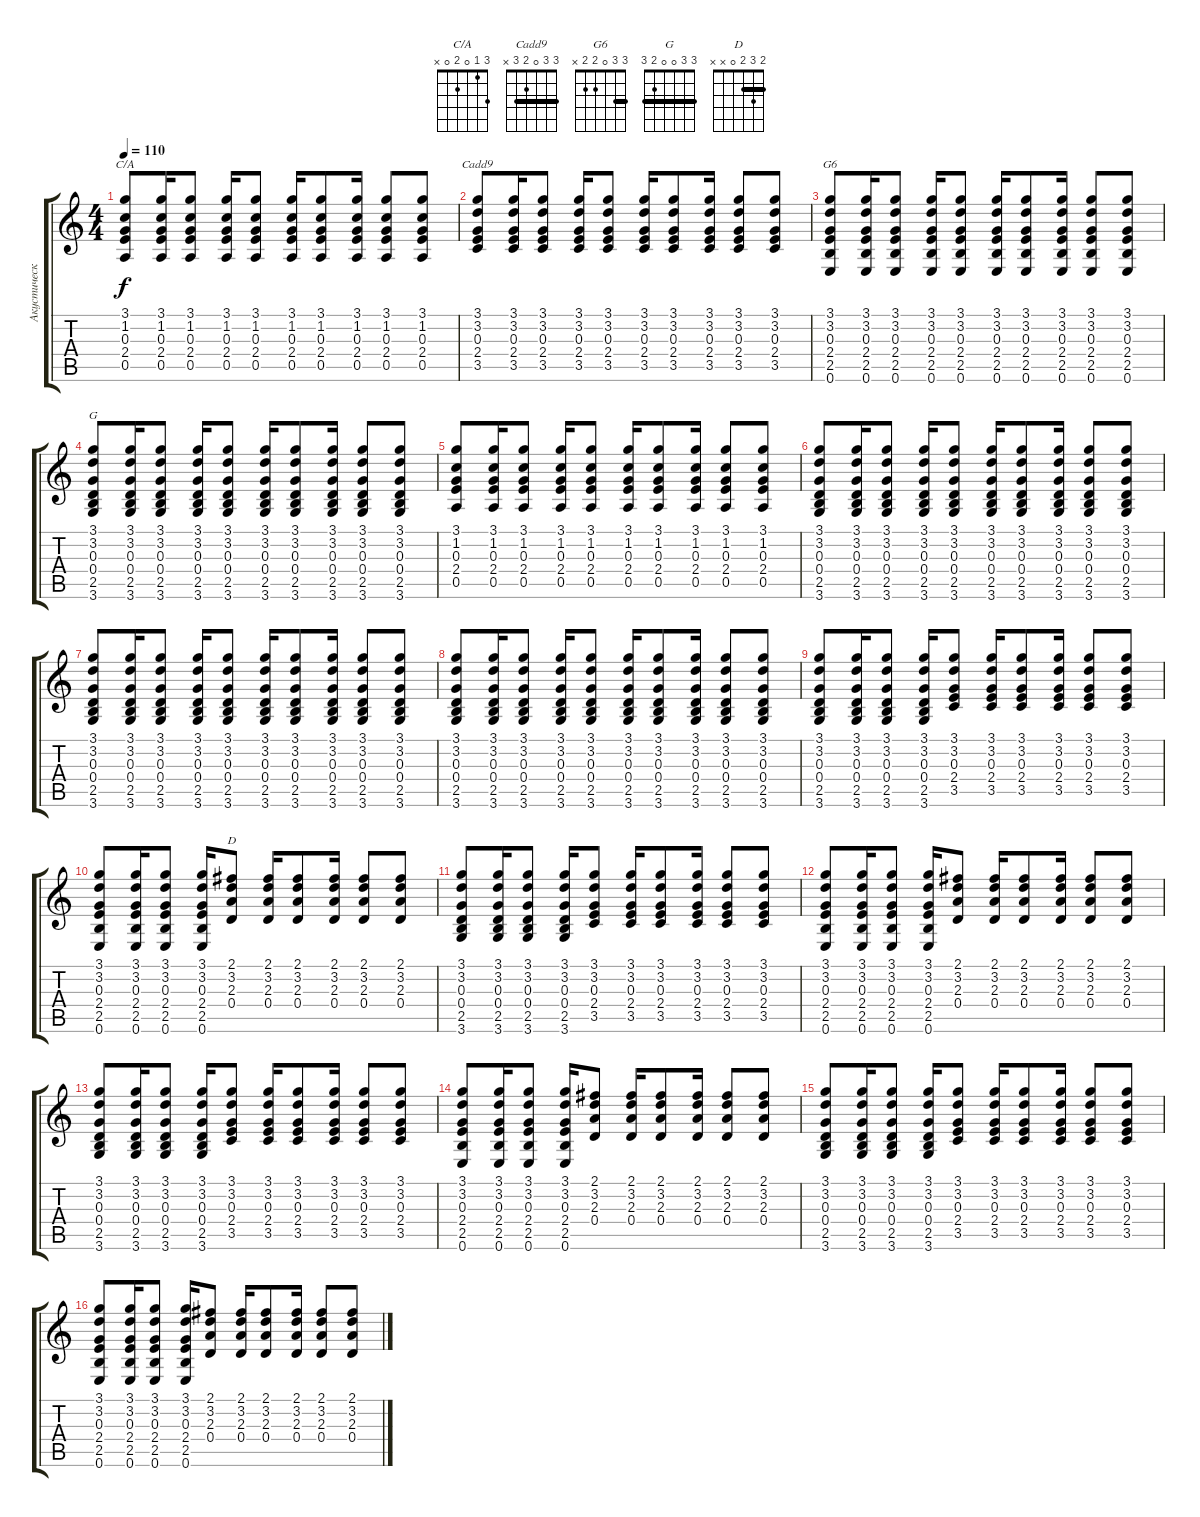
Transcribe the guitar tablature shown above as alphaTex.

\track ("Акустическая Гитара" "Акустическ") {instrument acousticguitarsteel}
\staff {score tabs}
\tuning (E4 B3 G3 D3 A2 E2) {hide}
\chord ("C/A" 3 1 0 2 0 x)
\chord ("Cadd9" 3 3 0 2 3 x) {barre 3}
\chord ("G6" 3 3 0 2 2 x) {barre 3}
\chord ("G" 3 3 0 0 2 3) {barre 3}
\chord ("D" 2 3 2 0 x x) {barre 2}
\ts (4 4)
\tempo 110
\clef g2
\ks c
(3.1 1.2 0.3 2.4 0.5).8{ch "C/A" dy f} (3.1 1.2 0.3 2.4 0.5).16 (3.1 1.2 0.3 2.4 0.5).8 (3.1 1.2 0.3 2.4 0.5).16 (3.1 1.2 0.3 2.4 0.5).8 (3.1 1.2 0.3 2.4 0.5).16 (3.1 1.2 0.3 2.4 0.5).8 (3.1 1.2 0.3 2.4 0.5).16 (3.1 1.2 0.3 2.4 0.5).8 (3.1 1.2 0.3 2.4 0.5).8 |
(3.1 3.2 0.3 2.4 3.5).8{ch "Cadd9"} (3.1 3.2 0.3 2.4 3.5).16 (3.1 3.2 0.3 2.4 3.5).8 (3.1 3.2 0.3 2.4 3.5).16 (3.1 3.2 0.3 2.4 3.5).8 (3.1 3.2 0.3 2.4 3.5).16 (3.1 3.2 0.3 2.4 3.5).8 (3.1 3.2 0.3 2.4 3.5).16 (3.1 3.2 0.3 2.4 3.5).8 (3.1 3.2 0.3 2.4 3.5).8 |
(3.1 3.2 0.3 2.4 2.5 0.6).8{ch "G6"} (3.1 3.2 0.3 2.4 2.5 0.6).16 (3.1 3.2 0.3 2.4 2.5 0.6).8 (3.1 3.2 0.3 2.4 2.5 0.6).16 (3.1 3.2 0.3 2.4 2.5 0.6).8 (3.1 3.2 0.3 2.4 2.5 0.6).16 (3.1 3.2 0.3 2.4 2.5 0.6).8 (3.1 3.2 0.3 2.4 2.5 0.6).16 (3.1 3.2 0.3 2.4 2.5 0.6).8 (3.1 3.2 0.3 2.4 2.5 0.6).8 |
(3.1 3.2 0.3 0.4 2.5 3.6).8{ch "G"} (3.1 3.2 0.3 0.4 2.5 3.6).16 (3.1 3.2 0.3 0.4 2.5 3.6).8 (3.1 3.2 0.3 0.4 2.5 3.6).16 (3.1 3.2 0.3 0.4 2.5 3.6).8 (3.1 3.2 0.3 0.4 2.5 3.6).16 (3.1 3.2 0.3 0.4 2.5 3.6).8 (3.1 3.2 0.3 0.4 2.5 3.6).16 (3.1 3.2 0.3 0.4 2.5 3.6).8 (3.1 3.2 0.3 0.4 2.5 3.6).8 |
(3.1 1.2 0.3 2.4 0.5).8 (3.1 1.2 0.3 2.4 0.5).16 (3.1 1.2 0.3 2.4 0.5).8 (3.1 1.2 0.3 2.4 0.5).16 (3.1 1.2 0.3 2.4 0.5).8 (3.1 1.2 0.3 2.4 0.5).16 (3.1 1.2 0.3 2.4 0.5).8 (3.1 1.2 0.3 2.4 0.5).16 (3.1 1.2 0.3 2.4 0.5).8 (3.1 1.2 0.3 2.4 0.5).8 |
(3.1 3.2 0.3 0.4 2.5 3.6).8 (3.1 3.2 0.3 0.4 2.5 3.6).16 (3.1 3.2 0.3 0.4 2.5 3.6).8 (3.1 3.2 0.3 0.4 2.5 3.6).16 (3.1 3.2 0.3 0.4 2.5 3.6).8 (3.1 3.2 0.3 0.4 2.5 3.6).16 (3.1 3.2 0.3 0.4 2.5 3.6).8 (3.1 3.2 0.3 0.4 2.5 3.6).16 (3.1 3.2 0.3 0.4 2.5 3.6).8 (3.1 3.2 0.3 0.4 2.5 3.6).8 |
(3.1 3.2 0.3 0.4 2.5 3.6).8 (3.1 3.2 0.3 0.4 2.5 3.6).16 (3.1 3.2 0.3 0.4 2.5 3.6).8 (3.1 3.2 0.3 0.4 2.5 3.6).16 (3.1 3.2 0.3 0.4 2.5 3.6).8 (3.1 3.2 0.3 0.4 2.5 3.6).16 (3.1 3.2 0.3 0.4 2.5 3.6).8 (3.1 3.2 0.3 0.4 2.5 3.6).16 (3.1 3.2 0.3 0.4 2.5 3.6).8 (3.1 3.2 0.3 0.4 2.5 3.6).8 |
(3.1 3.2 0.3 0.4 2.5 3.6).8 (3.1 3.2 0.3 0.4 2.5 3.6).16 (3.1 3.2 0.3 0.4 2.5 3.6).8 (3.1 3.2 0.3 0.4 2.5 3.6).16 (3.1 3.2 0.3 0.4 2.5 3.6).8 (3.1 3.2 0.3 0.4 2.5 3.6).16 (3.1 3.2 0.3 0.4 2.5 3.6).8 (3.1 3.2 0.3 0.4 2.5 3.6).16 (3.1 3.2 0.3 0.4 2.5 3.6).8 (3.1 3.2 0.3 0.4 2.5 3.6).8 |
(3.1 3.2 0.3 0.4 2.5 3.6).8 (3.1 3.2 0.3 0.4 2.5 3.6).16 (3.1 3.2 0.3 0.4 2.5 3.6).8 (3.1 3.2 0.3 0.4 2.5 3.6).16 (3.1 3.2 0.3 2.4 3.5).8 (3.1 3.2 0.3 2.4 3.5).16 (3.1 3.2 0.3 2.4 3.5).8 (3.1 3.2 0.3 2.4 3.5).16 (3.1 3.2 0.3 2.4 3.5).8 (3.1 3.2 0.3 2.4 3.5).8 |
(3.1 3.2 0.3 2.4 2.5 0.6).8 (3.1 3.2 0.3 2.4 2.5 0.6).16 (3.1 3.2 0.3 2.4 2.5 0.6).8 (3.1 3.2 0.3 2.4 2.5 0.6).16 (2.1 3.2 2.3 0.4).8{ch "D"} (2.1 3.2 2.3 0.4).16 (2.1 3.2 2.3 0.4).8 (2.1 3.2 2.3 0.4).16 (2.1 3.2 2.3 0.4).8 (2.1 3.2 2.3 0.4).8 |
(3.1 3.2 0.3 0.4 2.5 3.6).8 (3.1 3.2 0.3 0.4 2.5 3.6).16 (3.1 3.2 0.3 0.4 2.5 3.6).8 (3.1 3.2 0.3 0.4 2.5 3.6).16 (3.1 3.2 0.3 2.4 3.5).8 (3.1 3.2 0.3 2.4 3.5).16 (3.1 3.2 0.3 2.4 3.5).8 (3.1 3.2 0.3 2.4 3.5).16 (3.1 3.2 0.3 2.4 3.5).8 (3.1 3.2 0.3 2.4 3.5).8 |
(3.1 3.2 0.3 2.4 2.5 0.6).8 (3.1 3.2 0.3 2.4 2.5 0.6).16 (3.1 3.2 0.3 2.4 2.5 0.6).8 (3.1 3.2 0.3 2.4 2.5 0.6).16 (2.1 3.2 2.3 0.4).8 (2.1 3.2 2.3 0.4).16 (2.1 3.2 2.3 0.4).8 (2.1 3.2 2.3 0.4).16 (2.1 3.2 2.3 0.4).8 (2.1 3.2 2.3 0.4).8 |
(3.1 3.2 0.3 0.4 2.5 3.6).8 (3.1 3.2 0.3 0.4 2.5 3.6).16 (3.1 3.2 0.3 0.4 2.5 3.6).8 (3.1 3.2 0.3 0.4 2.5 3.6).16 (3.1 3.2 0.3 2.4 3.5).8 (3.1 3.2 0.3 2.4 3.5).16 (3.1 3.2 0.3 2.4 3.5).8 (3.1 3.2 0.3 2.4 3.5).16 (3.1 3.2 0.3 2.4 3.5).8 (3.1 3.2 0.3 2.4 3.5).8 |
(3.1 3.2 0.3 2.4 2.5 0.6).8 (3.1 3.2 0.3 2.4 2.5 0.6).16 (3.1 3.2 0.3 2.4 2.5 0.6).8 (3.1 3.2 0.3 2.4 2.5 0.6).16 (2.1 3.2 2.3 0.4).8 (2.1 3.2 2.3 0.4).16 (2.1 3.2 2.3 0.4).8 (2.1 3.2 2.3 0.4).16 (2.1 3.2 2.3 0.4).8 (2.1 3.2 2.3 0.4).8 |
(3.1 3.2 0.3 0.4 2.5 3.6).8 (3.1 3.2 0.3 0.4 2.5 3.6).16 (3.1 3.2 0.3 0.4 2.5 3.6).8 (3.1 3.2 0.3 0.4 2.5 3.6).16 (3.1 3.2 0.3 2.4 3.5).8 (3.1 3.2 0.3 2.4 3.5).16 (3.1 3.2 0.3 2.4 3.5).8 (3.1 3.2 0.3 2.4 3.5).16 (3.1 3.2 0.3 2.4 3.5).8 (3.1 3.2 0.3 2.4 3.5).8 |
(3.1 3.2 0.3 2.4 2.5 0.6).8 (3.1 3.2 0.3 2.4 2.5 0.6).16 (3.1 3.2 0.3 2.4 2.5 0.6).8 (3.1 3.2 0.3 2.4 2.5 0.6).16 (2.1 3.2 2.3 0.4).8 (2.1 3.2 2.3 0.4).16 (2.1 3.2 2.3 0.4).8 (2.1 3.2 2.3 0.4).16 (2.1 3.2 2.3 0.4).8 (2.1 3.2 2.3 0.4).8
